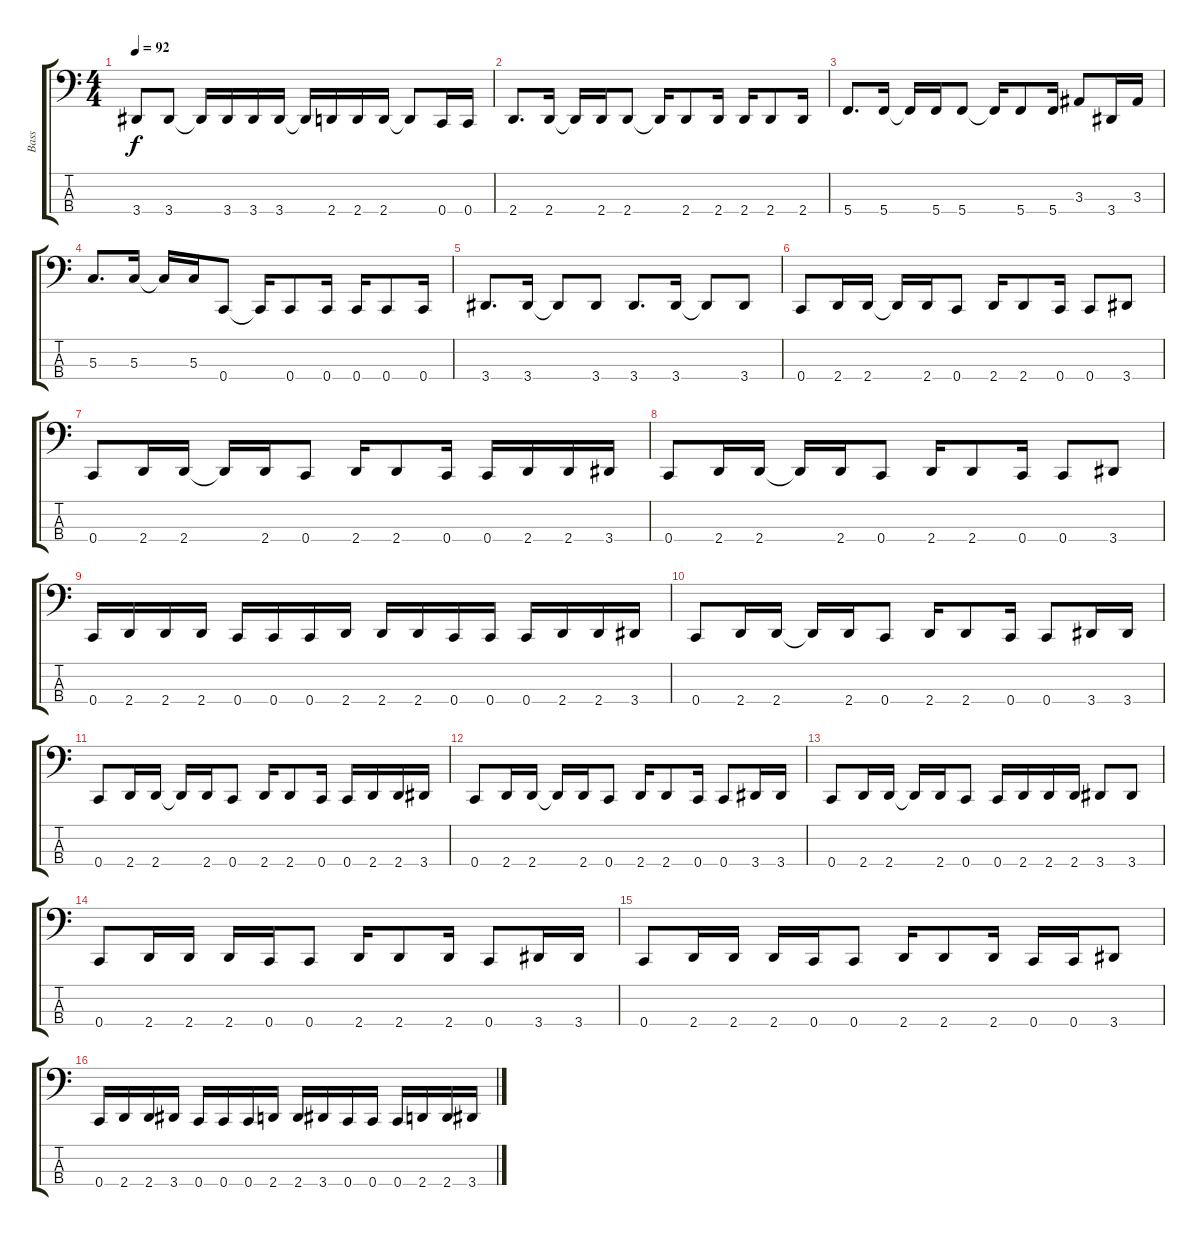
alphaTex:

\track ("Bass" "Bass") {instrument electricbassfinger}
\staff {score tabs}
\tuning (F2 C2 G1 C1) {hide}
\ts (4 4)
\tempo 92
\clef f4
\ks c
3.4.8{dy f} 3.4.8 3.4{t}.16 3.4.16 3.4.16 3.4.16 3.4{t}.16 2.4.16 2.4.16 2.4.16 2.4{t}.8 0.4.16 0.4.16 |
2.4.8{d} 2.4.16 2.4{t}.16 2.4.16 2.4.8 2.4{t}.16 2.4.8 2.4.16 2.4.16 2.4.8 2.4.16 |
5.4.8{d} 5.4.16 5.4{t}.16 5.4.16 5.4.8 5.4{t}.16 5.4.8 5.4.16 3.3.8 3.4.16 3.3.16 |
5.3.8{d} 5.3.16 5.3{t}.16 5.3.16 0.4.8 0.4{t}.16 0.4.8 0.4.16 0.4.16 0.4.8 0.4.16 |
3.4.8{d} 3.4.16 3.4{t}.8 3.4.8 3.4.8{d} 3.4.16 3.4{t}.8 3.4.8 |
0.4.8 2.4.16 2.4.16 2.4{t}.16 2.4.16 0.4.8 2.4.16 2.4.8 0.4.16 0.4.8 3.4.8 |
0.4.8 2.4.16 2.4.16 2.4{t}.16 2.4.16 0.4.8 2.4.16 2.4.8 0.4.16 0.4.16 2.4.16 2.4.16 3.4.16 |
0.4.8 2.4.16 2.4.16 2.4{t}.16 2.4.16 0.4.8 2.4.16 2.4.8 0.4.16 0.4.8 3.4.8 |
0.4.16 2.4.16 2.4.16 2.4.16 0.4.16 0.4.16 0.4.16 2.4.16 2.4.16 2.4.16 0.4.16 0.4.16 0.4.16 2.4.16 2.4.16 3.4.16 |
0.4.8 2.4.16 2.4.16 2.4{t}.16 2.4.16 0.4.8 2.4.16 2.4.8 0.4.16 0.4.8 3.4.16 3.4.16 |
0.4.8 2.4.16 2.4.16 2.4{t}.16 2.4.16 0.4.8 2.4.16 2.4.8 0.4.16 0.4.16 2.4.16 2.4.16 3.4.16 |
0.4.8 2.4.16 2.4.16 2.4{t}.16 2.4.16 0.4.8 2.4.16 2.4.8 0.4.16 0.4.8 3.4.16 3.4.16 |
0.4.8 2.4.16 2.4.16 2.4{t}.16 2.4.16 0.4.8 0.4.16 2.4.16 2.4.16 2.4.16 3.4.8 3.4.8 |
0.4.8 2.4.16 2.4.16 2.4.16 0.4.16 0.4.8 2.4.16 2.4.8 2.4.16 0.4.8 3.4.16 3.4.16 |
0.4.8 2.4.16 2.4.16 2.4.16 0.4.16 0.4.8 2.4.16 2.4.8 2.4.16 0.4.16 0.4.16 3.4.8 |
0.4.16 2.4.16 2.4.16 3.4.16 0.4.16 0.4.16 0.4.16 2.4.16 2.4.16 3.4.16 0.4.16 0.4.16 0.4.16 2.4.16 2.4.16 3.4.16
